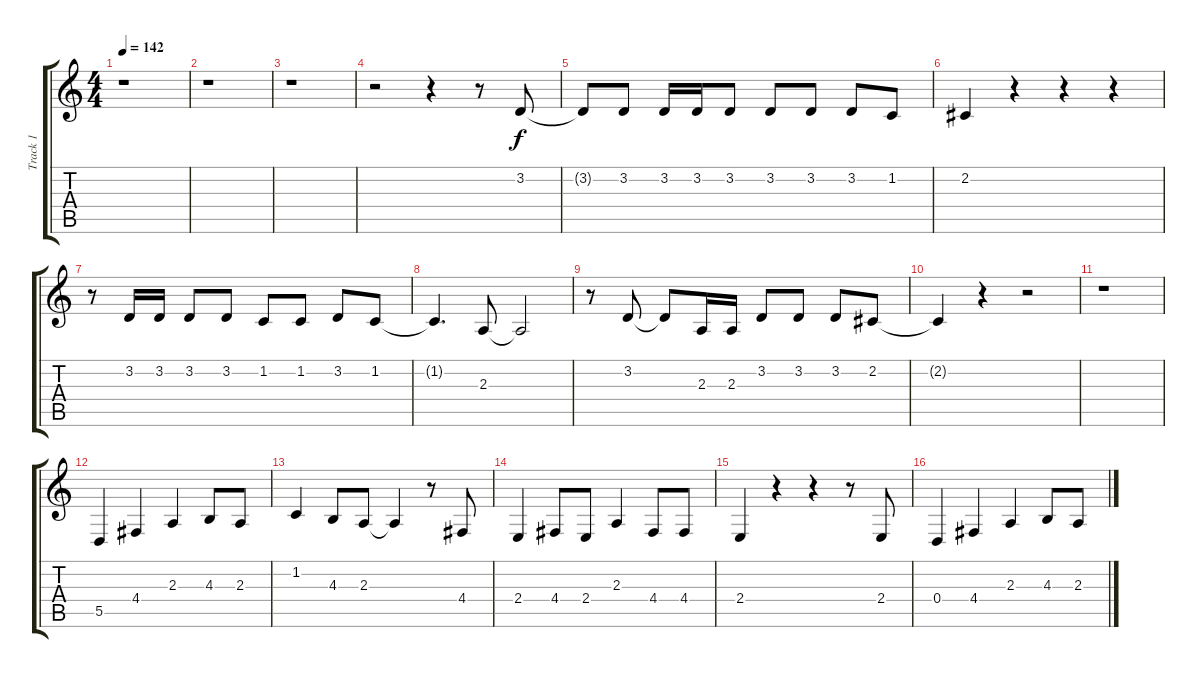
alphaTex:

\track ("Track 1" "Track 1") {instrument tenorsax}
\staff {score tabs}
\tuning (E4 B3 G3 D3 A2 E2) {hide}
\ts (4 4)
\tempo 142
\clef g2
\ks c
r.1{dy f} |
r.1 |
r.1 |
r.2 r.4 r.8 3.2.8 |
3.2{t}.8 3.2.8 3.2.16 3.2.16 3.2.8 3.2.8 3.2.8 3.2.8 1.2.8 |
2.2.4 r.4 r.4 r.4 |
r.8 3.2.16 3.2.16 3.2.8 3.2.8 1.2.8 1.2.8 3.2.8 1.2.8 |
1.2{t}.4{d} 2.3.8 2.3{t}.2 |
r.8 3.2.8 3.2{t}.8 2.3.16 2.3.16 3.2.8 3.2.8 3.2.8 2.2.8 |
2.2{t}.4 r.4 r.2 |
r.1 |
5.5.4 4.4.4 2.3.4 4.3.8 2.3.8 |
1.2.4 4.3.8 2.3.8 2.3{t}.4 r.8 4.4.8 |
2.4.4 4.4.8 2.4.8 2.3.4 4.4.8 4.4.8 |
2.4.4 r.4 r.4 r.8 2.4.8 |
0.4.4 4.4.4 2.3.4 4.3.8 2.3.8
